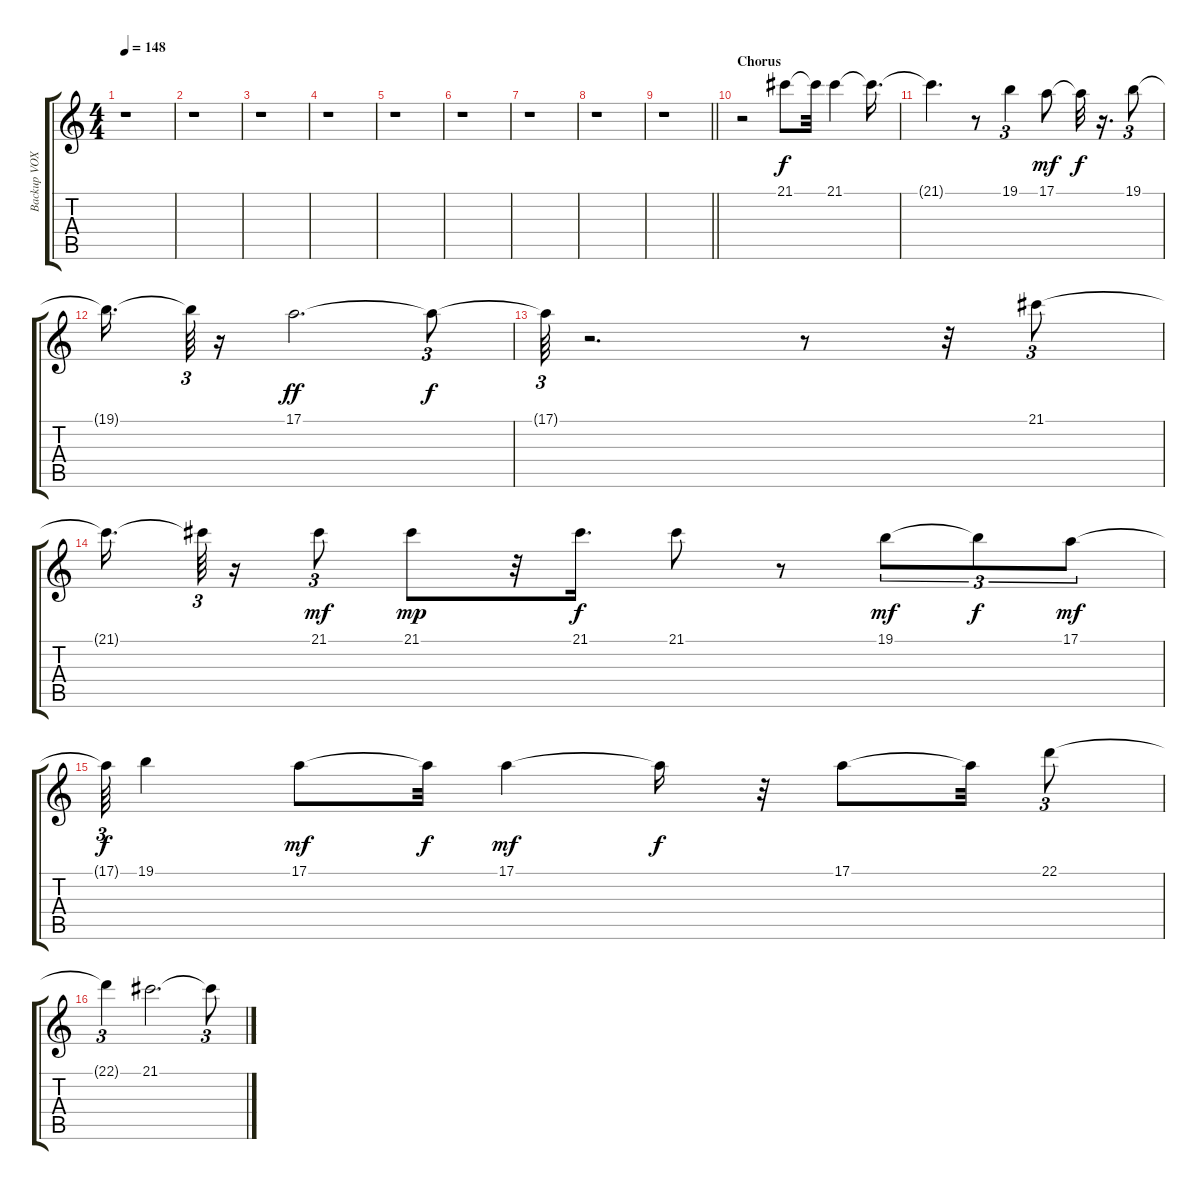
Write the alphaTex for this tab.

\track ("Backup VOX" "Backup VOX") {instrument panflute}
\staff {score tabs}
\tuning (E4 B3 G3 D3 A2 E2) {hide}
\ts (4 4)
\tempo 148
\clef g2
\ks c
r.1{dy f} |
r.1 |
r.1 |
r.1 |
r.1 |
r.1 |
r.1 |
r.1 |
\barLineRight lightlight
r.1 |
\section ("" "Chorus")
r.2 21.1.8 21.1{t}.32 21.1.4 21.1{t}.16{d} |
21.1{t}.4{d} r.8 19.1.4{tu (3 2)} 17.1.8{dy mf} 17.1{t}.32{dy f} r.16{d} 19.1.8{tu (3 2)} |
19.1{t}.16{d} 19.1{t}.64{tu (3 2)} r.16 17.1.2{d dy ff} 17.1{t}.8{tu (3 2) dy f} |
17.1{t}.64{tu (3 2)} r.2{d} r.8 r.32 21.1.8{tu (3 2)} |
21.1{t}.16{d} 21.1{t}.64{tu (3 2)} r.16 21.1.8{tu (3 2) dy mf} 21.1.8{dy mp} r.32 21.1.16{d dy f} 21.1.8 r.8 19.1.8{tu (3 2) dy mf} 19.1{t}.8{tu (3 2) dy f} 17.1.8{tu (3 2) dy mf} |
17.1{t}.64{tu (3 2) dy f} 19.1.4 17.1.8{dy mf} 17.1{t}.32{dy f} 17.1.4{dy mf} 17.1{t}.16{dy f} r.32 17.1.8 17.1{t}.32 22.1.8{tu (3 2)} |
22.1{t}.4{tu (3 2)} 21.1.2{d} 21.1{t}.8{tu (3 2)}
